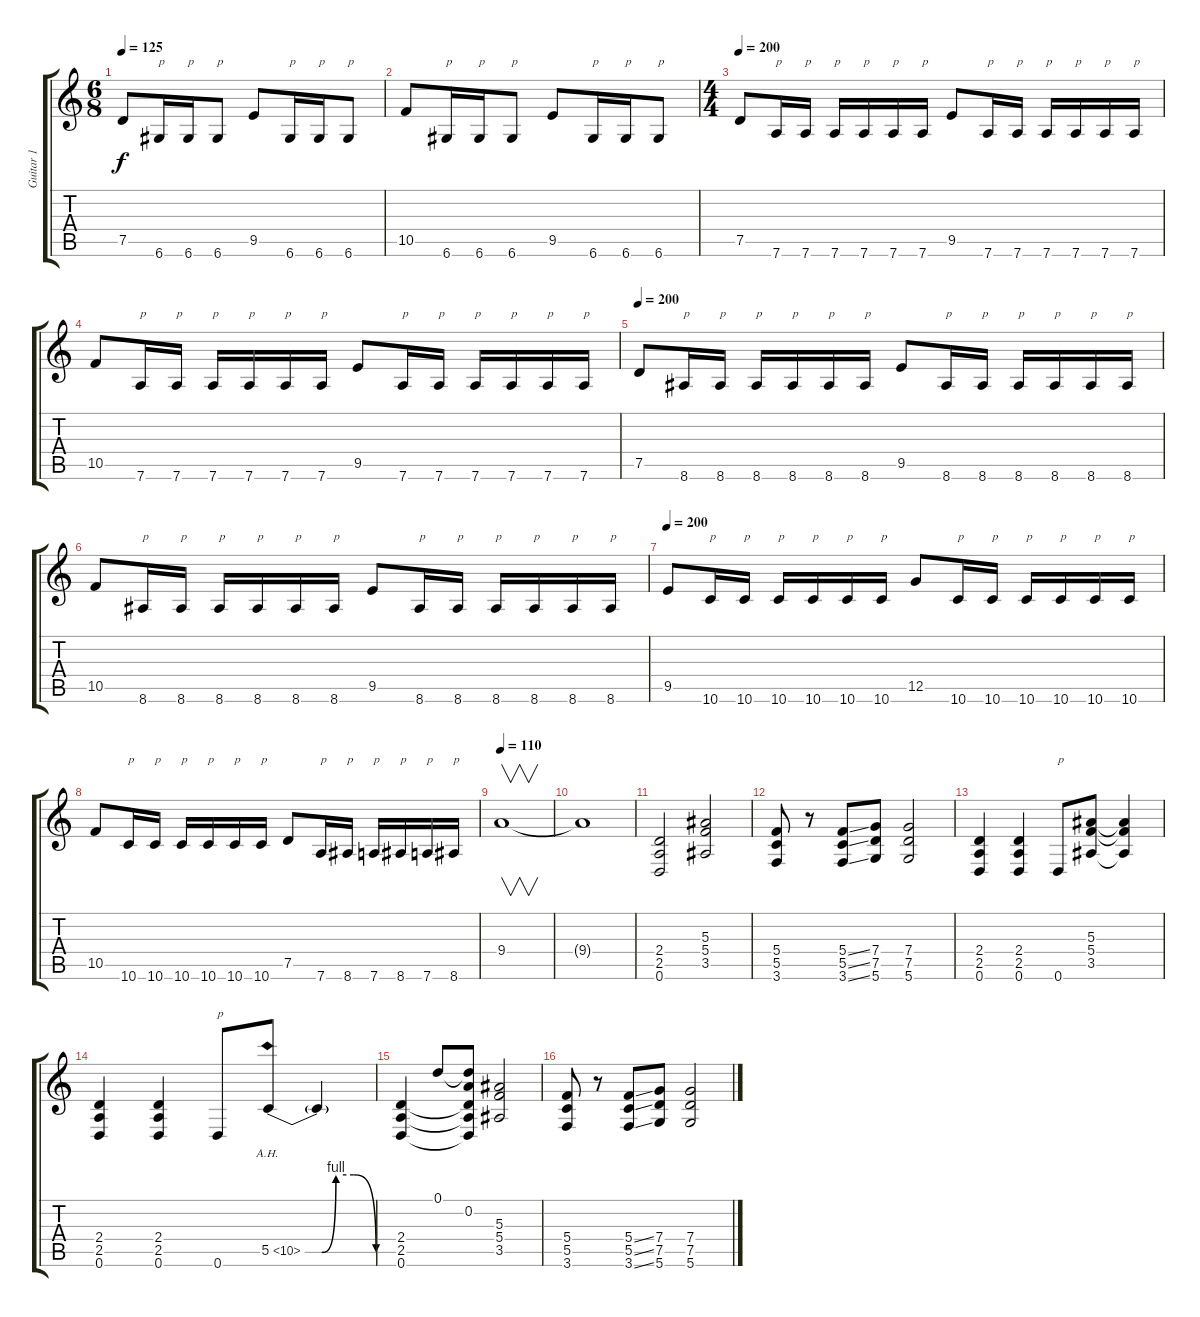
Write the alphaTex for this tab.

\track ("Guitar 1" "Guitar 1") {instrument distortionguitar}
\staff {score tabs}
\tuning (D4 A3 F3 C3 G2 D2) {hide}
\ts (6 8)
\tempo 125
\clef g2
\ks c
7.5.8{dy f} 6.6.16{txt "p"} 6.6.16{txt "p"} 6.6.8{txt "p"} 9.5.8 6.6.16{txt "p"} 6.6.16{txt "p"} 6.6.8{txt "p"} |
10.5.8 6.6.16{txt "p"} 6.6.16{txt "p"} 6.6.8{txt "p"} 9.5.8 6.6.16{txt "p"} 6.6.16{txt "p"} 6.6.8{txt "p"} |
\ts (4 4)
\tempo 200
7.5.8 7.6.16{txt "p"} 7.6.16{txt "p"} 7.6.16{txt "p"} 7.6.16{txt "p"} 7.6.16{txt "p"} 7.6.16{txt "p"} 9.5.8 7.6.16{txt "p"} 7.6.16{txt "p"} 7.6.16{txt "p"} 7.6.16{txt "p"} 7.6.16{txt "p"} 7.6.16{txt "p"} |
10.5.8 7.6.16{txt "p"} 7.6.16{txt "p"} 7.6.16{txt "p"} 7.6.16{txt "p"} 7.6.16{txt "p"} 7.6.16{txt "p"} 9.5.8 7.6.16{txt "p"} 7.6.16{txt "p"} 7.6.16{txt "p"} 7.6.16{txt "p"} 7.6.16{txt "p"} 7.6.16{txt "p"} |
\tempo 200
7.5.8 8.6.16{txt "p"} 8.6.16{txt "p"} 8.6.16{txt "p"} 8.6.16{txt "p"} 8.6.16{txt "p"} 8.6.16{txt "p"} 9.5.8 8.6.16{txt "p"} 8.6.16{txt "p"} 8.6.16{txt "p"} 8.6.16{txt "p"} 8.6.16{txt "p"} 8.6.16{txt "p"} |
10.5.8 8.6.16{txt "p"} 8.6.16{txt "p"} 8.6.16{txt "p"} 8.6.16{txt "p"} 8.6.16{txt "p"} 8.6.16{txt "p"} 9.5.8 8.6.16{txt "p"} 8.6.16{txt "p"} 8.6.16{txt "p"} 8.6.16{txt "p"} 8.6.16{txt "p"} 8.6.16{txt "p"} |
\tempo 200
9.5.8 10.6.16{txt "p"} 10.6.16{txt "p"} 10.6.16{txt "p"} 10.6.16{txt "p"} 10.6.16{txt "p"} 10.6.16{txt "p"} 12.5.8 10.6.16{txt "p"} 10.6.16{txt "p"} 10.6.16{txt "p"} 10.6.16{txt "p"} 10.6.16{txt "p"} 10.6.16{txt "p"} |
10.5.8 10.6.16{txt "p"} 10.6.16{txt "p"} 10.6.16{txt "p"} 10.6.16{txt "p"} 10.6.16{txt "p"} 10.6.16{txt "p"} 7.5.8 7.6.16{txt "p"} 8.6.16{txt "p"} 7.6.16{txt "p"} 8.6.16{txt "p"} 7.6.16{txt "p"} 8.6.16{txt "p"} |
\tempo 95
\tempo 110
9.4.1{v} |
9.4{t}.1 |
(2.4 2.5 0.6).2 (5.3 5.4 3.5).2 |
(5.4 5.5 3.6).8 r.8 (5.4{ss} 5.5{ss} 3.6{ss}).8 (7.4 7.5 5.6).8 (7.4 7.5 5.6).2 |
(2.4 2.5 0.6).4 (2.4 2.5 0.6).4 0.6.8{txt "p"} (5.3 5.4 3.5).8 (5.3{t} 5.4{t} 3.5{t}).4 |
(2.4 2.5 0.6).4 (2.4 2.5 0.6).4 0.6.8{txt "p"} 5.5{be (custom 0 0 14 0 26 4 41 4 60 0) ah 5}.8 5.5{t}.4 |
(2.4 2.5 0.6).4 0.1.8 (0.1{t} 0.2 2.4{t} 2.5{t} 0.6{t}).8 (5.3 5.4 3.5).2 |
(5.4 5.5 3.6).8 r.8 (5.4{ss} 5.5{ss} 3.6{ss}).8 (7.4 7.5 5.6).8 (7.4 7.5 5.6).2
